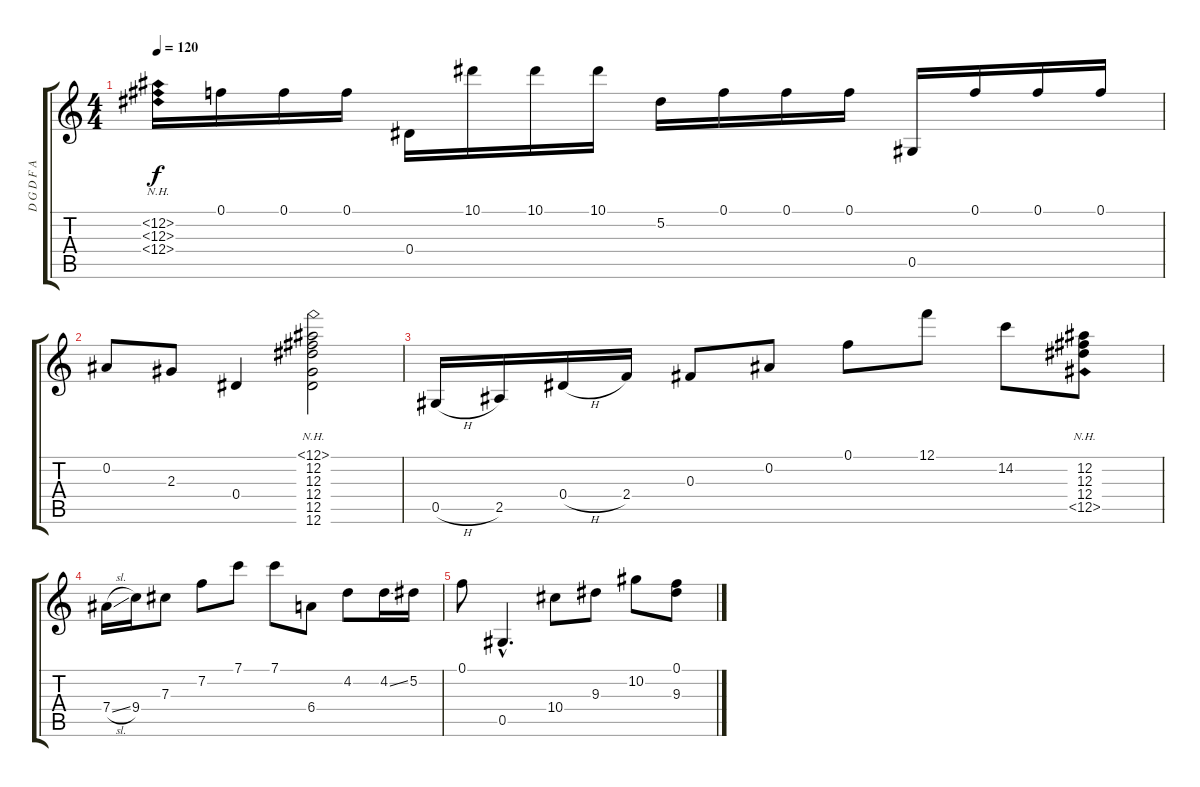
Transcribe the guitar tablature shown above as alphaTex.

\track ("D G D F A E or E A E G B F#" "D G D F A ") {instrument acousticguitarnylon}
\staff {score tabs}
\tuning (F4 Bb3 Gb3 Eb3 Ab2 Eb2) {hide}
\ts (4 4)
\tempo 120
\clef g2
\ks c
(12.2{nh} 12.3{nh} 12.4{nh}).16{dy f} 0.1.16 0.1.16 0.1.16 0.4.16 10.1.16 10.1.16 10.1.16 5.2.16 0.1.16 0.1.16 0.1.16 0.5.16 0.1.16 0.1.16 0.1.16 |
0.2.8 2.3.8 0.4.4 (12.1{nh} 12.2 12.3 12.4 12.5 12.6).2 |
0.5{h}.16 2.5.16 0.4{h}.16 2.4.16 0.3.8 0.2.8 0.1.8 12.1.8 14.2.8 (12.2 12.3 12.4 12.5{nh}).8 |
7.4{sl}.16 9.4.16 7.3.8 7.2.8 7.1.8 7.1.8 6.4.8 4.2.8 4.2{ss}.16 5.2.16 |
0.1.8 0.5{hac}.4{d} 10.4.8 9.3.8 10.2.8 (0.1 9.3).8
